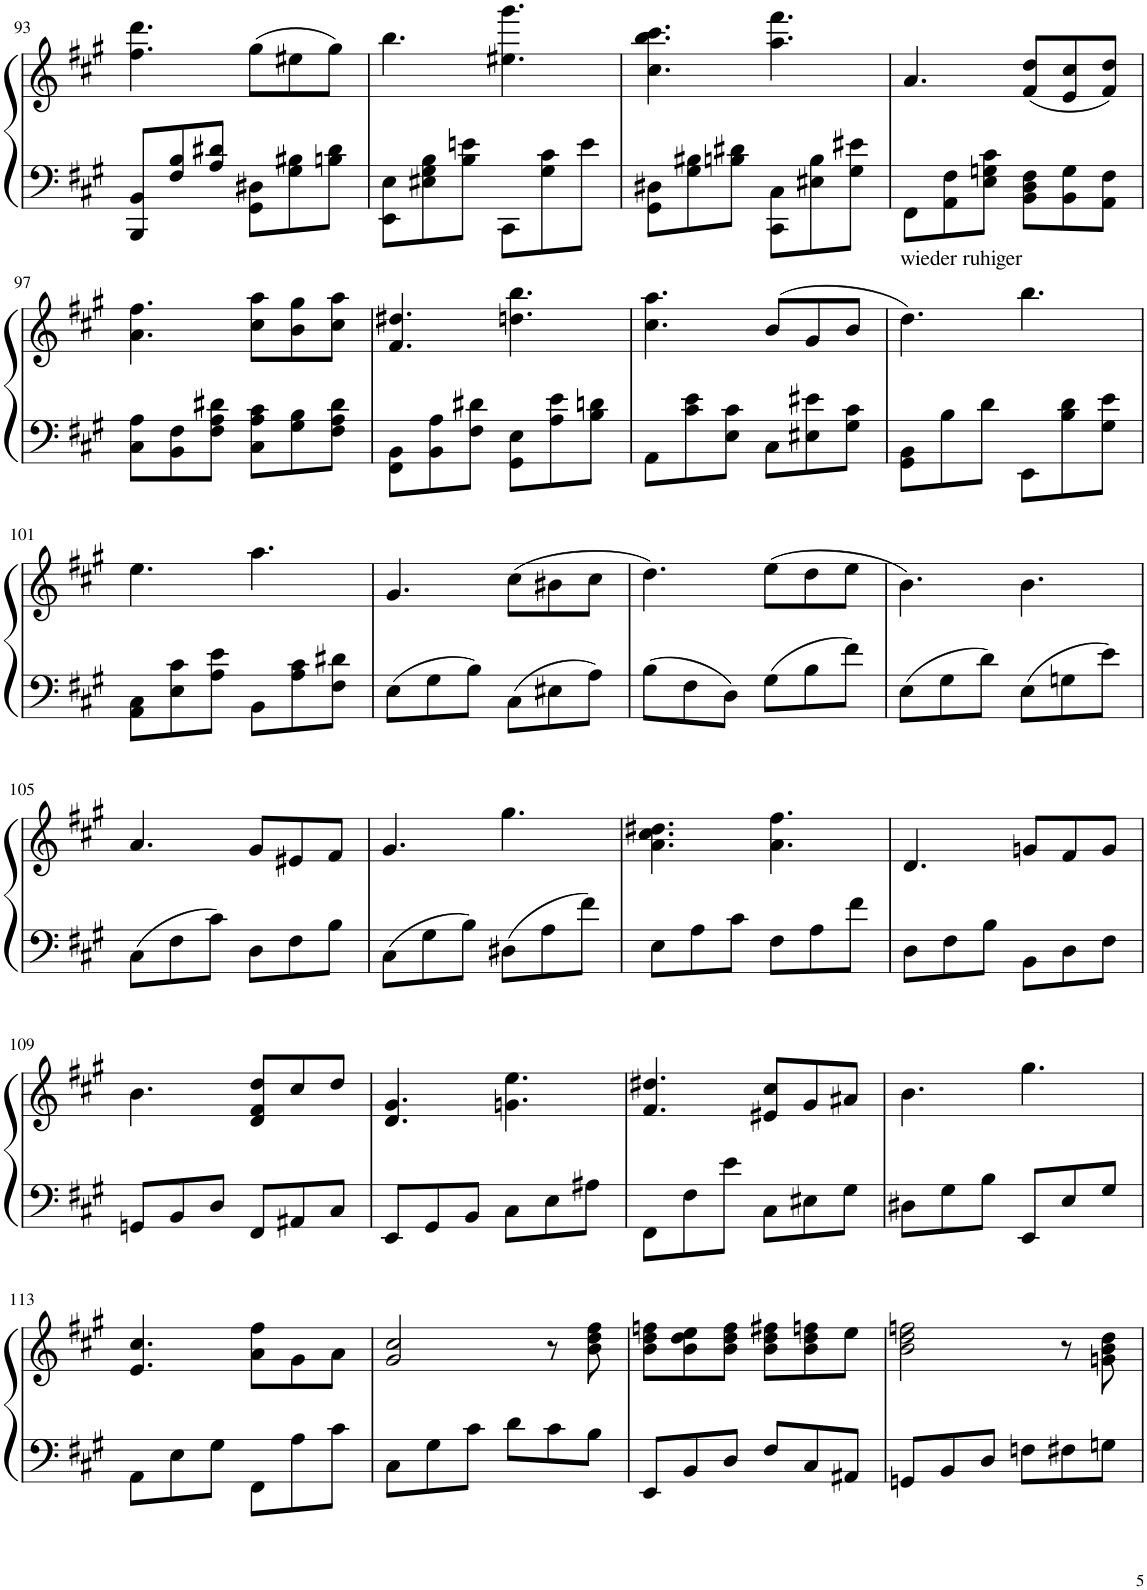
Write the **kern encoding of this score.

**kern	**kern
*part1	*part1
*staff2	*staff1
*I"unbenannt2	*
!!LO:PB:g=z
*clefF4	*clefG2
*k[f#c#g#]	*k[f#c#g#]
*M6/8	*M6/8
=93	=93
8BBB/ 8BB/L	4.ff#\ 4.ddd\
8F#/ 8B/	.
8A/ 8d#X/J	.
8GG#\ 8D#X\L	(8gg#\L
8G#\ 8B#X\	8ee#X\
8Bn\ 8d#\J	8gg#\J)
=94	=94
8EE\ 8E\L	4.bb\
8E#X\ 8G#\ 8B\	.
8B\ 8en\J	.
8CC#\L	4.ee#X\ 4.ggg#\
8G#\ 8c#\	.
8e\J	.
=95	=95
8GG#\ 8D#X\L	4.cc#\ 4.bb\ 4.ccc#\
8G#\ 8B#X\	.
8Bn\ 8d#X\J	.
8CC#\ 8C#\L	4.aa\ 4.fff#\
8E#X\ 8B\	.
8G#\ 8e#X\J	.
=96	=96
8FF#\L	4.a/
8AA\ 8F#\	.
8E\ 8Gn\ 8c#\J	.
8BB\ 8D\ 8F#\L	(8f#/ 8dd/L
8BB\ 8G\	8e/ 8cc#/
8AA\ 8F#\J	8f#/ 8dd/J)
!!LO:LB:g=z
=97	=97
8C#\ 8A\L	4.a\ 4.ff#\
8BB\ 8F#\	.
8F#\ 8A\ 8d#X\J	.
8C#\ 8A\ 8c#\L	8cc#\ 8aa\L
8G#\ 8B\	8b\ 8gg#\
8F#\ 8A\ 8d#\J	8cc#\ 8aa\J
=98	=98
8FF#\ 8BB\L	4.f#/ 4.dd#X/
8BB\ 8A\	.
8F#\ 8d#X\J	.
8GG#\ 8E\L	4.ddn\ 4.bb\
8A\ 8e\	.
8B\ 8dn\J	.
=99	=99
8AA\L	4.cc#\ 4.aa\
8c#\ 8e\	.
8E\ 8c#\J	.
8C#\L	(8b/L
8E#X\ 8e#X\	8g#/
8G#\ 8c#\J	8b/J
=100	=100
!	!LO:TX:a:t=wieder ruhiger
8GG#\ 8BB\L	4.dd\)
8B\	.
8d\J	.
8EE\L	4.bb\
8B\ 8d\	.
8G#\ 8e\J	.
!!LO:LB:g=z
=101	=101
8AA\ 8C#\L	4.ee\
8E\ 8c#\	.
8A\ 8e\J	.
8BB\L	4.aa\
8A\ 8c#\	.
8F#\ 8d#X\J	.
=102	=102
8E\L	4.g#/
8G#\	.
8B\J	.
8C#\L	(8cc#\L
8E#X\	8b#X\
8A\J	8cc#\J
=103	=103
8B\L	4.dd\)
8F#\	.
8D\J	.
8G#\L	(8ee\L
8B\	8dd\
8f#\J	8ee\J
=104	=104
8E\L	4.b\)
8G#\	.
8d\J	.
8E\L	4.b\
8Gn\	.
8e\J	.
!!LO:LB:g=z
=105	=105
8C#\L	4.a/
8F#\	.
8c#\J	.
8D\L	8g#/L
8F#\	8e#X/
8B\J	8f#/J
=106	=106
8C#\L	4.g#/
8G#\	.
8B\J	.
8D#X\L	4.gg#\
8A\	.
8f#\J	.
=107	=107
8E\L	4.a\ 4.cc#\ 4.dd#X\
8A\	.
8c#\J	.
8F#\L	4.a\ 4.ff#\
8A\	.
8f#\J	.
=108	=108
8D\L	4.d/
8F#\	.
8B\J	.
8BB\L	8gn/L
8D\	8f#/
8F#\J	8g/J
!!LO:LB:g=z
=109	=109
8GGn/L	4.b\
8BB/	.
8D/J	.
8FF#/L	8d/ 8f#/ 8dd/L
8AA#X/	8cc#/
8C#/J	8dd/J
=110	=110
8EE/L	4.d/ 4.g#/
8GG#/	.
8BB/J	.
8C#\L	4.gn\ 4.ee\
8E\	.
8A#X\J	.
=111	=111
8FF#\L	4.f#/ 4.dd#X/
8F#\	.
8e\J	.
8C#\L	8e#X/ 8cc#/L
8E#X\	8g#/
8G#\J	8a#X/J
=112	=112
8D#X\L	4.b\
8G#\	.
8B\J	.
8EE/L	4.gg#\
8E/	.
8G#/J	.
!!LO:LB:g=z
=113	=113
8AA\L	4.e/ 4.cc#/
8E\	.
8G#\J	.
8FF#\L	8a\ 8ff#\L
8A\	8g#\
8c#\J	8a\J
=114	=114
8C#\L	2g#/ 2cc#/
8G#\	.
8c#\J	.
8d\L	.
8c#\	8r
8B\J	8b\ 8dd\ 8ff#\
=115	=115
8EE/L	8b\ 8dd\ 8ffn\L
8BB/	8b\ 8dd\ 8ee\
8D/J	8b\ 8dd\ 8ff\J
8F#/L	8b\ 8dd\ 8ff#X\L
8C#/	8b\ 8dd\ 8ffn\
8AA#X/J	8ee\J
=116	=116
8GGn/L	2b\ 2dd\ 2ffn\
8BB/	.
8D/J	.
8Fn\L	.
8F#X\	8r
8Gn\J	8gn\ 8b\ 8dd\
=	=
*-	*-
